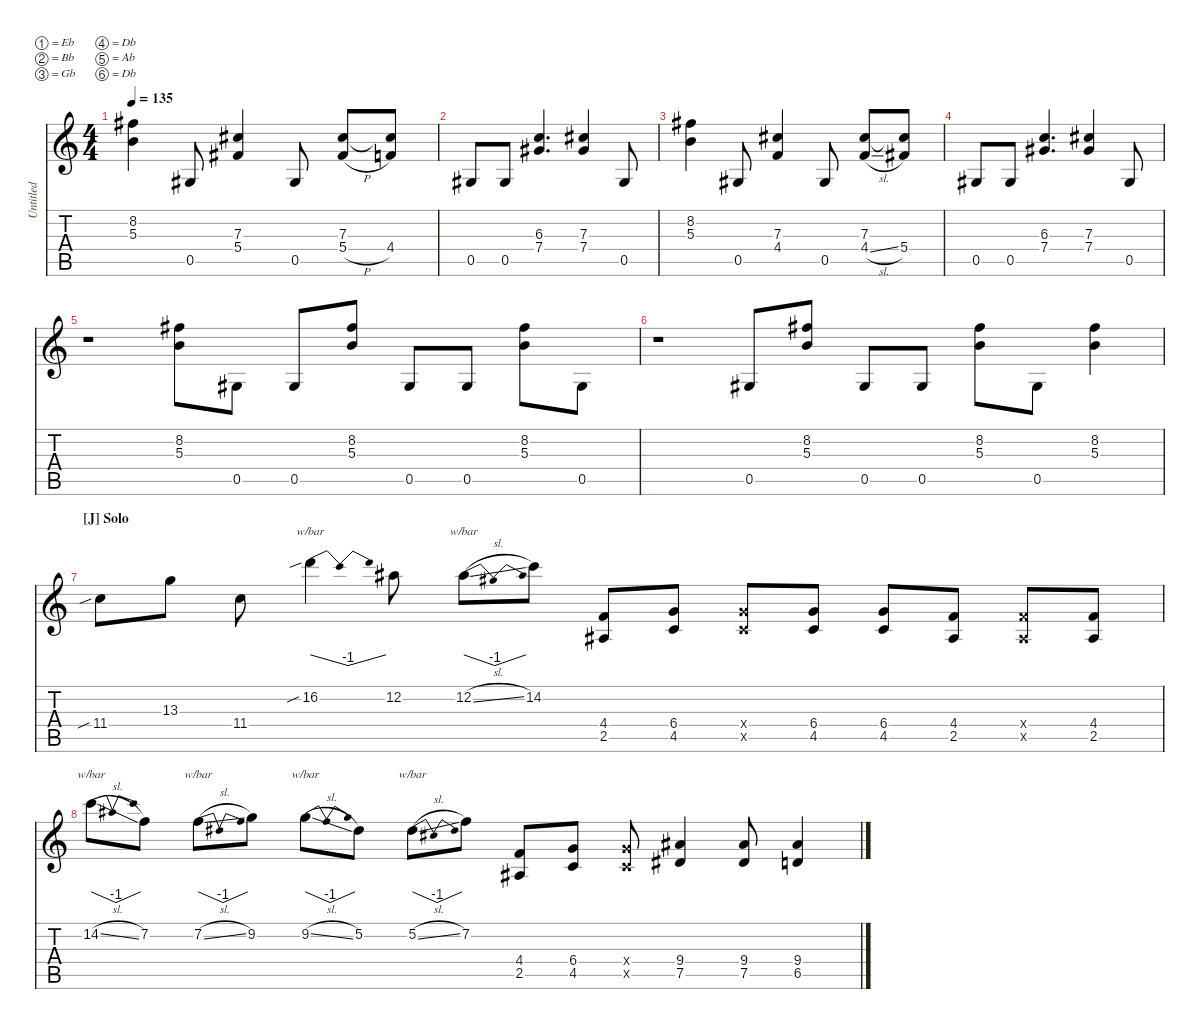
\defaultSystemsLayout 4
\hideDynamics
\bracketExtendMode nobrackets
\otherSystemsTrackNameOrientation horizontal
\track ("Untitled" "Untitled") {instrument distortionguitar}
\staff {score tabs}
\tuning (Eb4 Bb3 Gb3 Db3 Ab2 Db2)
\ts (4 4)
\tempo 135
\clef g2
\ks c
(8.2{acc #} 5.3).4{dy mf beam Down} 0.5{acc #}.8{beam Up} (7.3{acc #} 5.4{acc #}).4{beam Up} 0.5{acc #}.8{beam Up} (7.3{acc #} 5.4{h acc #}).8{beam Up} (7.3{t acc #} 4.4).8{beam Up} |
0.5{acc #}.8{beam Up} 0.5{acc #}.8{beam Up} (6.3 7.4{acc #}).4{d beam Up} (7.3{acc #} 7.4{acc #}).4{beam Up} 0.5{acc #}.8{beam Up} |
(8.2{acc #} 5.3).4{beam Down} 0.5{acc #}.8{beam Up} (7.3{acc #} 4.4).4{beam Up} 0.5{acc #}.8{beam Up} (7.3{acc #} 4.4{sl}).8{beam Up} (7.3{t acc #} 5.4{acc #}).8{beam Up} |
0.5{acc #}.8{beam Up} 0.5{acc #}.8{beam Up} (6.3 7.4{acc #}).4{d beam Up} (7.3{acc #} 7.4{acc #}).4{beam Up} 0.5{acc #}.8{beam Up} |
r.1{beam Down} (8.2{acc #} 5.3).8{beam Down} 0.5{acc #}.8{beam Up} 0.5{acc #}.8{beam Up} (8.2{acc #} 5.3).8{beam Down} 0.5{acc #}.8{beam Up} 0.5{acc #}.8{beam Up} (8.2{acc #} 5.3).8{beam Down} 0.5{acc #}.8{beam Up} |
r.1{beam Down} 0.5{acc #}.8{beam Up} (8.2{acc #} 5.3).8{beam Down} 0.5{acc #}.8{beam Up} 0.5{acc #}.8{beam Up} (8.2{acc #} 5.3).8{beam Down} 0.5{acc #}.8{beam Up} (8.2{acc #} 5.3).4{beam Down} |
\section ("J" "Solo")
11.4{sib}.8{beam Down} 13.3.8{beam Down} 11.4.8{beam Down} 16.2{sib}.4{tbe (dip default 0 0 30 -4 60 0) beam Down} 12.2{acc #}.8{beam Down} 12.2{sl acc #}.8{tbe (dip default 0 0 30 -4 60 0) beam Down} 14.2.8{beam Down} (4.4 2.5{acc #}).8{beam Up} (6.4 4.5).8{beam Up} (6.4{x} 4.5{x}).8{beam Up} (6.4 4.5).8{beam Up} (6.4 4.5).8{beam Up} (4.4 2.5{acc #}).8{beam Up} (4.4{x} 2.5{x acc #}).8{beam Up} (4.4 2.5{acc #}).8{beam Up} |
14.2{sl}.8{tbe (dip default 0 0 30 -4 60 0) beam Down} 7.2.8{beam Down} 7.2{sl}.8{tbe (dip default 0 0 30 -4 60 0) beam Down} 9.2.8{beam Down} 9.2{sl}.8{tbe (dip default 0 0 30 -4 60 0) beam Down} 5.2{acc #}.8{beam Down} 5.2{sl acc #}.8{tbe (dip default 0 0 30 -4 60 0) beam Down} 7.2.8{beam Down} (4.4 2.5{acc #}).8{beam Up} (6.4 4.5).8{beam Up} (6.4{x} 4.5{x}).8{beam Up} (9.4{acc #} 7.5{acc #}).4{beam Up} (9.4{acc #} 7.5{acc #}).8{beam Up} (9.4{acc #} 6.5).4{beam Up}
